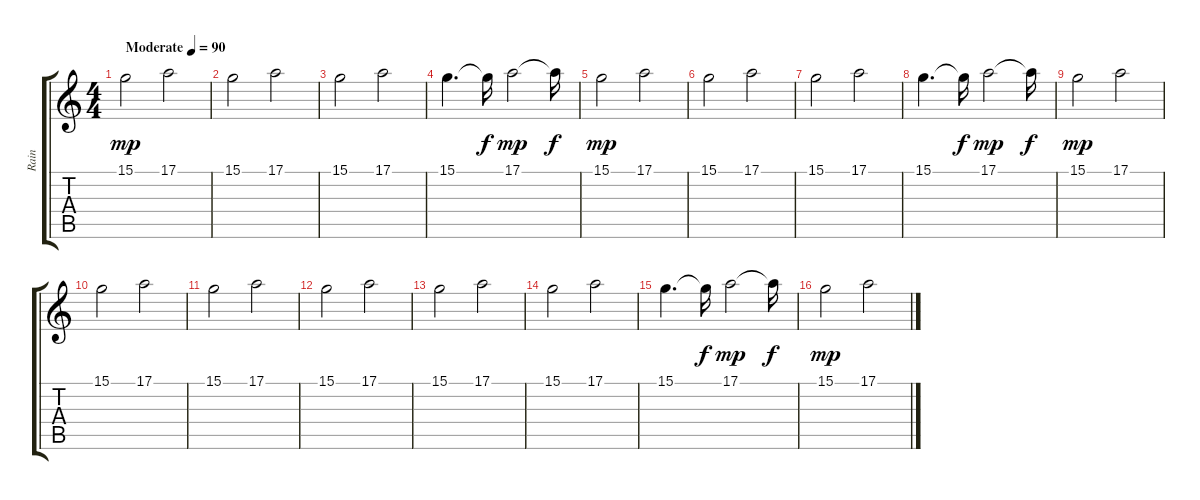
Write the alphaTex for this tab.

\track ("Rain" "Rain") {instrument seashore}
\staff {score tabs}
\tuning (E4 B3 G3 D3 A2 E2) {hide}
\ts (4 4)
\tempo (90 "Moderate")
\clef g2
\ks c
15.1.2{dy mp instrument seashore} 17.1.2 |
15.1.2 17.1.2 |
15.1.2 17.1.2 |
15.1.4{d} 15.1{t}.16{dy f} 17.1.2{dy mp} 17.1{t}.16{dy f} |
15.1.2{dy mp instrument seashore} 17.1.2 |
15.1.2 17.1.2 |
15.1.2 17.1.2 |
15.1.4{d} 15.1{t}.16{dy f} 17.1.2{dy mp} 17.1{t}.16{dy f} |
15.1.2{dy mp} 17.1.2 |
15.1.2 17.1.2 |
15.1.2 17.1.2 |
15.1.2{instrument seashore} 17.1.2 |
15.1.2 17.1.2 |
15.1.2 17.1.2 |
15.1.4{d} 15.1{t}.16{dy f} 17.1.2{dy mp} 17.1{t}.16{dy f} |
15.1.2{dy mp instrument seashore} 17.1.2
